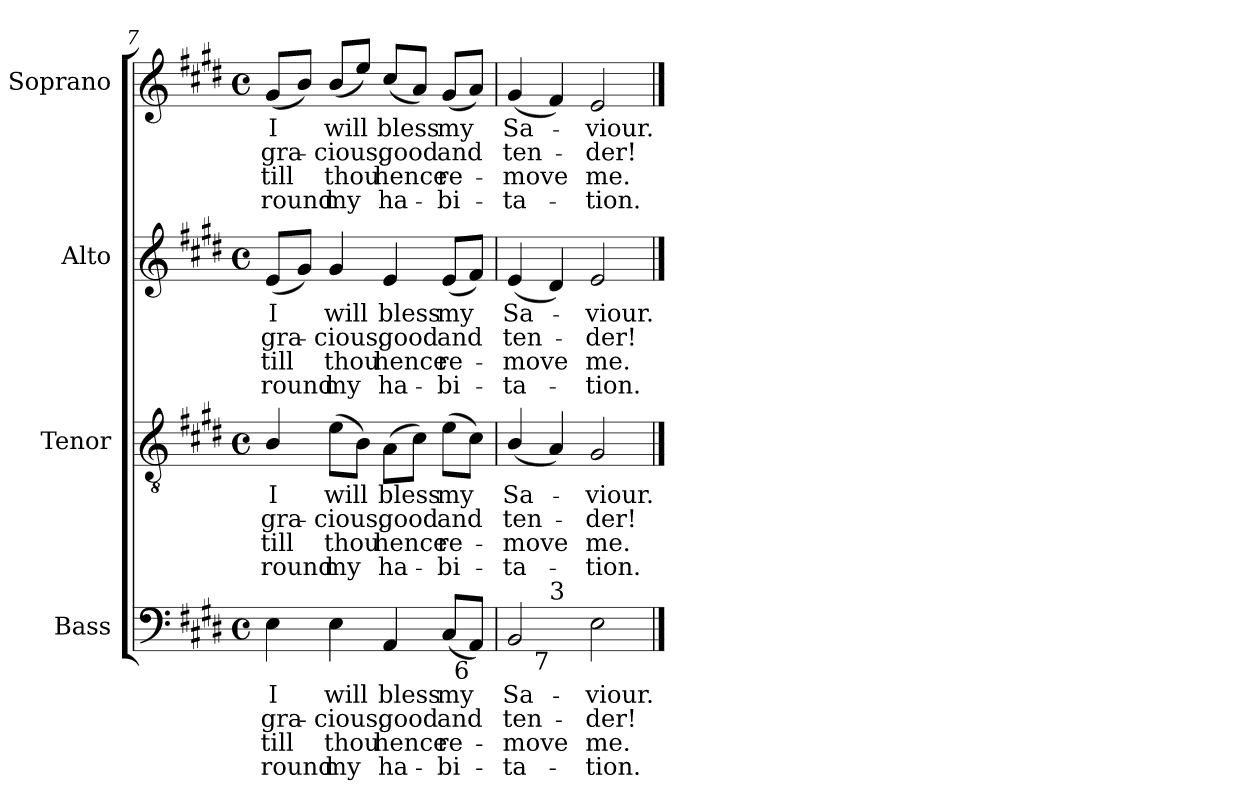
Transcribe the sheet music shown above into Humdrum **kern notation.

**kern	**text	**text	**text	**text	**kern	**text	**text	**text	**text	**kern	**text	**text	**text	**text	**kern	**text	**text	**text	**text
*part4	*part4	*part4	*part4	*part4	*part3	*part3	*part3	*part3	*part3	*part2	*part2	*part2	*part2	*part2	*part1	*part1	*part1	*part1	*part1
*staff4	*staff4	*staff4	*staff4	*staff4	*staff3	*staff3	*staff3	*staff3	*staff3	*staff2	*staff2	*staff2	*staff2	*staff2	*staff1	*staff1	*staff1	*staff1	*staff1
*I"Bass	*	*	*	*	*I"Tenor	*	*	*	*	*I"Alto	*	*	*	*	*I"Soprano	*	*	*	*
*I'B.	*	*	*	*	*I'T.	*	*	*	*	*I'A.	*	*	*	*	*I'S.	*	*	*	*
*clefF4	*	*	*	*	*clefGv2	*	*	*	*	*clefG2	*	*	*	*	*clefG2	*	*	*	*
*	*	*	*	*	*ITrd7c12	*	*	*	*	*	*	*	*	*	*	*	*	*	*
*k[f#c#g#d#]	*	*	*	*	*k[f#c#g#d#]	*	*	*	*	*k[f#c#g#d#]	*	*	*	*	*k[f#c#g#d#]	*	*	*	*
*E:	*	*	*	*	*E:	*	*	*	*	*E:	*	*	*	*	*E:	*	*	*	*
*M4/4	*	*	*	*	*M4/4	*	*	*	*	*M4/4	*	*	*	*	*M4/4	*	*	*	*
*met(c)	*	*	*	*	*met(c)	*	*	*	*	*met(c)	*	*	*	*	*met(c)	*	*	*	*
=7	=7	=7	=7	=7	=7	=7	=7	=7	=7	=7	=7	=7	=7	=7	=7	=7	=7	=7	=7
!	!LO:LY:b:color=#000000	!LO:LY:b:color=#000000	!LO:LY:b:color=#000000	!LO:LY:b:color=#000000	!	!	!	!	!	!	!	!	!	!	!	!	!	!	!
!	!	!	!	!	!	!LO:LY:b:color=#000000	!LO:LY:b:color=#000000	!LO:LY:b:color=#000000	!LO:LY:b:color=#000000	!	!	!	!	!	!	!	!	!	!
!	!	!	!	!	!	!	!	!	!	!	!LO:LY:b:color=#000000	!LO:LY:b:color=#000000	!LO:LY:b:color=#000000	!LO:LY:b:color=#000000	!	!	!	!	!
!	!	!	!	!	!	!	!	!	!	!	!	!	!	!	!	!LO:LY:b:color=#000000	!LO:LY:b:color=#000000	!LO:LY:b:color=#000000	!LO:LY:b:color=#000000
4Ei\	I	gra-	till	round	4BBi/	I	gra-	till	round	(8ei/L	I	gra-	till	round	(8g#i/L	I	gra-	till	round
.	.	.	.	.	.	.	.	.	.	8g#i/J)	.	.	.	.	8bi/J)	.	.	.	.
!	!LO:LY:b:color=#000000	!LO:LY:b:color=#000000	!LO:LY:b:color=#000000	!LO:LY:b:color=#000000	!	!	!	!	!	!	!	!	!	!	!	!	!	!	!
!	!	!	!	!	!	!LO:LY:b:color=#000000	!LO:LY:b:color=#000000	!LO:LY:b:color=#000000	!LO:LY:b:color=#000000	!	!	!	!	!	!	!	!	!	!
!	!	!	!	!	!	!	!	!	!	!	!LO:LY:b:color=#000000	!LO:LY:b:color=#000000	!LO:LY:b:color=#000000	!LO:LY:b:color=#000000	!	!	!	!	!
!	!	!	!	!	!	!	!	!	!	!	!	!	!	!	!	!LO:LY:b:color=#000000	!LO:LY:b:color=#000000	!LO:LY:b:color=#000000	!LO:LY:b:color=#000000
4Ei\	will	-cious,	thou	my	(8Ei\L	will	-cious,	thou	my	4g#i/	will	-cious,	thou	my	(8bi/L	will	-cious,	thou	my
.	.	.	.	.	8BBi\J)	.	.	.	.	.	.	.	.	.	8eei/J)	.	.	.	.
!	!LO:LY:b:color=#000000	!LO:LY:b:color=#000000	!LO:LY:b:color=#000000	!LO:LY:b:color=#000000	!	!	!	!	!	!	!	!	!	!	!	!	!	!	!
!	!	!	!	!	!	!LO:LY:b:color=#000000	!LO:LY:b:color=#000000	!LO:LY:b:color=#000000	!LO:LY:b:color=#000000	!	!	!	!	!	!	!	!	!	!
!	!	!	!	!	!	!	!	!	!	!	!LO:LY:b:color=#000000	!LO:LY:b:color=#000000	!LO:LY:b:color=#000000	!LO:LY:b:color=#000000	!	!	!	!	!
!	!	!	!	!	!	!	!	!	!	!	!	!	!	!	!	!LO:LY:b:color=#000000	!LO:LY:b:color=#000000	!LO:LY:b:color=#000000	!LO:LY:b:color=#000000
4AAi/	bless	good	hence	ha-	(8AAi\L	bless	good	hence	ha-	4ei/	bless	good	hence	ha-	(8cc#i/L	bless	good	hence	ha-
.	.	.	.	.	8C#i\J)	.	.	.	.	.	.	.	.	.	8ai/J)	.	.	.	.
!	!LO:LY:b:color=#000000	!LO:LY:b:color=#000000	!LO:LY:b:color=#000000	!LO:LY:b:color=#000000	!	!	!	!	!	!	!	!	!	!	!	!	!	!	!
!	!	!	!	!	!	!LO:LY:b:color=#000000	!LO:LY:b:color=#000000	!LO:LY:b:color=#000000	!LO:LY:b:color=#000000	!	!	!	!	!	!	!	!	!	!
!	!	!	!	!	!	!	!	!	!	!	!LO:LY:b:color=#000000	!LO:LY:b:color=#000000	!LO:LY:b:color=#000000	!LO:LY:b:color=#000000	!	!	!	!	!
!	!	!	!	!	!	!	!	!	!	!	!	!	!	!	!	!LO:LY:b:color=#000000	!LO:LY:b:color=#000000	!LO:LY:b:color=#000000	!LO:LY:b:color=#000000
(8C#i/L	my	and	-re-	-bi-	(8Ei\L	my	and	-re-	-bi-	(8ei/L	my	and	-re-	-bi-	(8g#i/L	my	and	-re-	-bi-
!LO:TX:b:rj:t=6	!	!	!	!	!	!	!	!	!	!	!	!	!	!	!	!	!	!	!
8AAi/J)	.	.	.	.	8C#i\J)	.	.	.	.	8f#i/J)	.	.	.	.	8ai/J)	.	.	.	.
=8	=8	=8	=8	=8	=8	=8	=8	=8	=8	=8	=8	=8	=8	=8	=8	=8	=8	=8	=8
!	!LO:LY:b:color=#000000	!LO:LY:b:color=#000000	!LO:LY:b:color=#000000	!LO:LY:b:color=#000000	!	!	!	!	!	!	!	!	!	!	!	!	!	!	!
!	!	!	!	!	!	!LO:LY:b:color=#000000	!LO:LY:b:color=#000000	!LO:LY:b:color=#000000	!LO:LY:b:color=#000000	!	!	!	!	!	!	!	!	!	!
!	!	!	!	!	!	!	!	!	!	!	!LO:LY:b:color=#000000	!LO:LY:b:color=#000000	!LO:LY:b:color=#000000	!LO:LY:b:color=#000000	!	!	!	!	!
!LO:TX:b:rj:t=6	!	!	!	!	!	!	!	!	!	!	!	!	!	!	!	!	!	!	!
!LO:TX:t=4	!	!	!	!	!	!	!	!	!	!	!	!	!	!	!	!	!	!	!
!	!	!	!	!	!	!	!	!	!	!	!	!	!	!	!	!LO:LY:b:color=#000000	!LO:LY:b:color=#000000	!LO:LY:b:color=#000000	!LO:LY:b:color=#000000
*^	*	*	*	*	*	*	*	*	*	*	*	*	*	*	*	*	*	*	*
2BBi/	4ryy	Sa-	ten-	-move	ta-	(4BBi/	Sa-	ten-	-move	ta-	(4ei/	Sa-	ten-	-move	ta-	(4g#i/	Sa-	ten-	-move	ta-
!	!LO:TX:b:rj:t=7	!	!	!	!	!	!	!	!	!	!	!	!	!	!	!	!	!	!	!
!	!LO:TX:t=3	!	!	!	!	!	!	!	!	!	!	!	!	!	!	!	!	!	!	!
.	2.ryy	.	.	.	.	4AAi/)	.	.	.	.	4d#i/)	.	.	.	.	4f#i/)	.	.	.	.
!	!	!LO:LY:b:color=#000000	!LO:LY:b:color=#000000	!LO:LY:b:color=#000000	!LO:LY:b:color=#000000	!	!	!	!	!	!	!	!	!	!	!	!	!	!	!
!	!	!	!	!	!	!	!LO:LY:b:color=#000000	!LO:LY:b:color=#000000	!LO:LY:b:color=#000000	!LO:LY:b:color=#000000	!	!	!	!	!	!	!	!	!	!
!	!	!	!	!	!	!	!	!	!	!	!	!LO:LY:b:color=#000000	!LO:LY:b:color=#000000	!LO:LY:b:color=#000000	!LO:LY:b:color=#000000	!	!	!	!	!
!	!	!	!	!	!	!	!	!	!	!	!	!	!	!	!	!	!LO:LY:b:color=#000000	!LO:LY:b:color=#000000	!LO:LY:b:color=#000000	!LO:LY:b:color=#000000
2Ei\	.	-viour.	-der!	-me.	tion.	2GG#i/	-viour.	-der!	-me.	tion.	2ei/	-viour.	-der!	-me.	tion.	2ei/	-viour.	-der!	-me.	tion.
*v	*v	*	*	*	*	*	*	*	*	*	*	*	*	*	*	*	*	*	*	*
==	==	==	==	==	==	==	==	==	==	==	==	==	==	==	==	==	==	==	==
*-	*-	*-	*-	*-	*-	*-	*-	*-	*-	*-	*-	*-	*-	*-	*-	*-	*-	*-	*-
